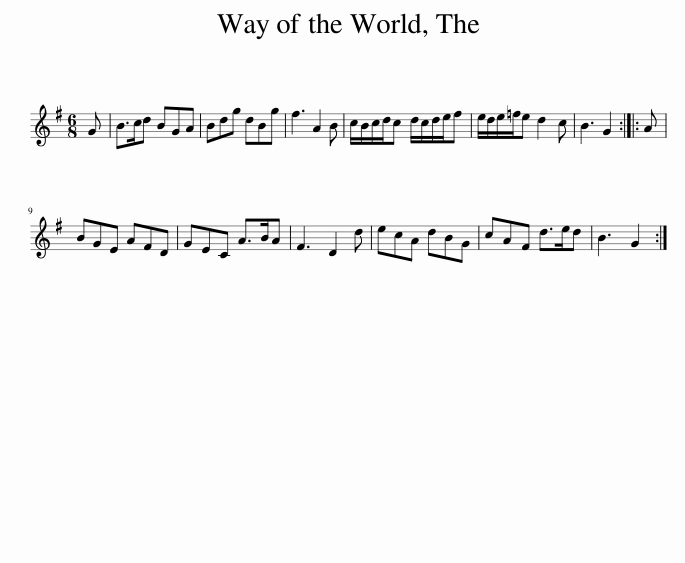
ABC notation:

X:1
L:1/8
M:6/8
I:linebreak $
K:G
V:1 treble
V:1
 G | B>cd BGA | Bdg dBg | f3 A2 B | c/B/c/d/c d/c/d/e/f | %5
 e/d/e/=f/e d2 c | B3 G2 :: A |$ BGE AFD | GEC A>BA | %10
 F3 D2 d | ecA dBG | cAF d>ed | B3 G2 :| %14
